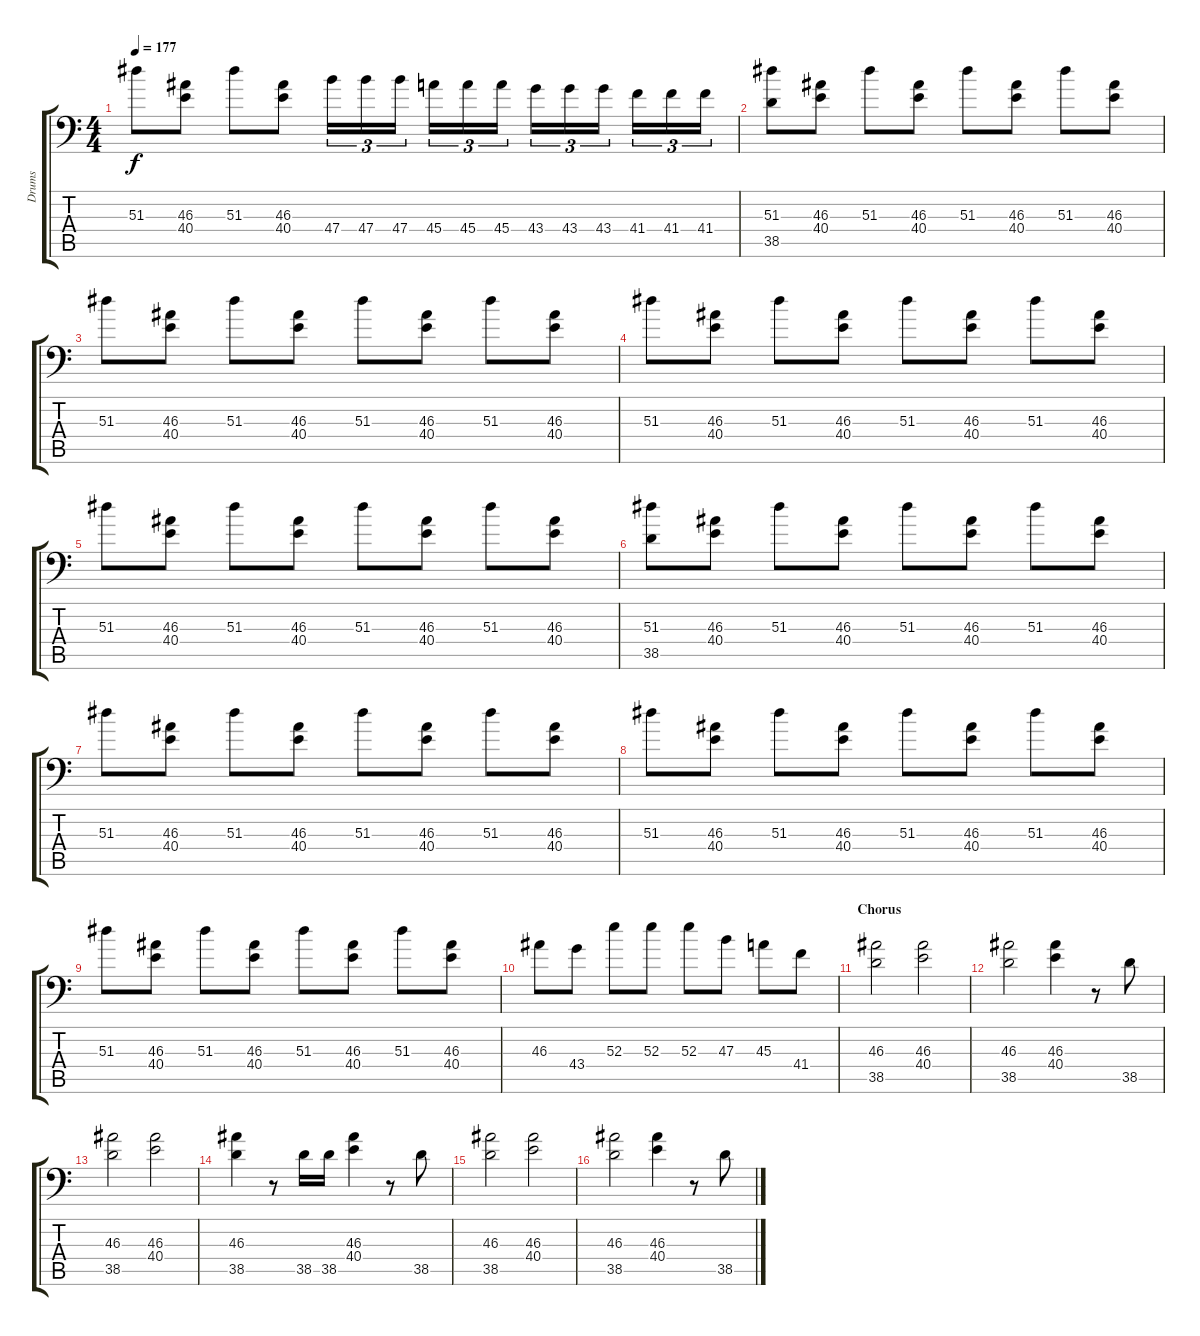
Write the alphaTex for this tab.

\track ("Drums" "Drums") {instrument acousticgrandpiano}
\staff {score tabs}
\tuning (C-1 C-1 C-1 C-1 C-1 C-1) {hide}
\ts (4 4)
\tempo 177
\clef f4
\ks c
51.3.8{dy f} (46.3 40.4).8 51.3.8 (46.3 40.4).8 47.4.16{tu (3 2)} 47.4.16{tu (3 2)} 47.4.16{tu (3 2)} 45.4.16{tu (3 2)} 45.4.16{tu (3 2)} 45.4.16{tu (3 2)} 43.4.16{tu (3 2)} 43.4.16{tu (3 2)} 43.4.16{tu (3 2)} 41.4.16{tu (3 2)} 41.4.16{tu (3 2)} 41.4.16{tu (3 2)} |
(51.3 38.5).8 (46.3 40.4).8 51.3.8 (46.3 40.4).8 51.3.8 (46.3 40.4).8 51.3.8 (46.3 40.4).8 |
51.3.8 (46.3 40.4).8 51.3.8 (46.3 40.4).8 51.3.8 (46.3 40.4).8 51.3.8 (46.3 40.4).8 |
51.3.8 (46.3 40.4).8 51.3.8 (46.3 40.4).8 51.3.8 (46.3 40.4).8 51.3.8 (46.3 40.4).8 |
51.3.8 (46.3 40.4).8 51.3.8 (46.3 40.4).8 51.3.8 (46.3 40.4).8 51.3.8 (46.3 40.4).8 |
(51.3 38.5).8 (46.3 40.4).8 51.3.8 (46.3 40.4).8 51.3.8 (46.3 40.4).8 51.3.8 (46.3 40.4).8 |
51.3.8 (46.3 40.4).8 51.3.8 (46.3 40.4).8 51.3.8 (46.3 40.4).8 51.3.8 (46.3 40.4).8 |
51.3.8 (46.3 40.4).8 51.3.8 (46.3 40.4).8 51.3.8 (46.3 40.4).8 51.3.8 (46.3 40.4).8 |
51.3.8 (46.3 40.4).8 51.3.8 (46.3 40.4).8 51.3.8 (46.3 40.4).8 51.3.8 (46.3 40.4).8 |
46.3.8 43.4.8 52.3.8 52.3.8 52.3.8 47.3.8 45.3.8 41.4.8 |
\section ("" "Chorus")
(46.3 38.5).2 (46.3 40.4).2 |
(46.3 38.5).2 (46.3 40.4).4 r.8 38.5.8 |
(46.3 38.5).2 (46.3 40.4).2 |
(46.3 38.5).4 r.8 38.5.16 38.5.16 (46.3 40.4).4 r.8 38.5.8 |
(46.3 38.5).2 (46.3 40.4).2 |
(46.3 38.5).2 (46.3 40.4).4 r.8 38.5.8
